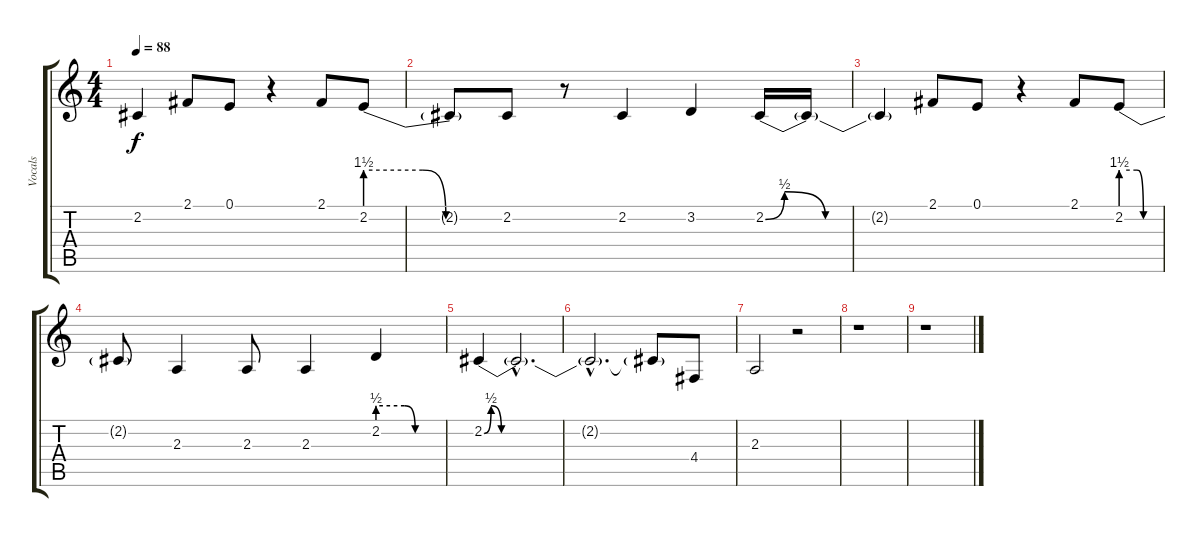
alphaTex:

\track ("Vocals" "Vocals") {instrument lead2sawtooth}
\staff {score tabs}
\tuning (E4 B3 G3 D3 A2 E2) {hide}
\ts (4 4)
\tempo 88
\clef g2
\ks c
2.2{t}.4{dy f} 2.1.8 0.1.8 r.4 2.1.8 2.2{be (custom 0 6 25 6 35 0 60 0)}.8 |
2.2{t}.8 2.2.8 r.8 2.2.4 3.2.4 2.2{be (custom 0 0 7 2 22 0 60 0)}.16 2.2{t}.16 |
2.2{t}.4 2.1.8 0.1.8 r.4 2.1.8 2.2{be (custom 0 6 25 6 35 0 60 0)}.8 |
2.2{t}.8 2.3.4 2.3.8 2.3.4 2.2{be (custom 0 2 25 2 35 0 60 0)}.4 |
2.2{be (custom 0 0 2 2 5 0 30 0 45 0 60 0)}.4 2.2{hac t}.2{d} |
2.2{hac t}.2{d} 2.2{t}.8 4.4.8 |
2.3.2 r.2 |
r.1 |
r.1
